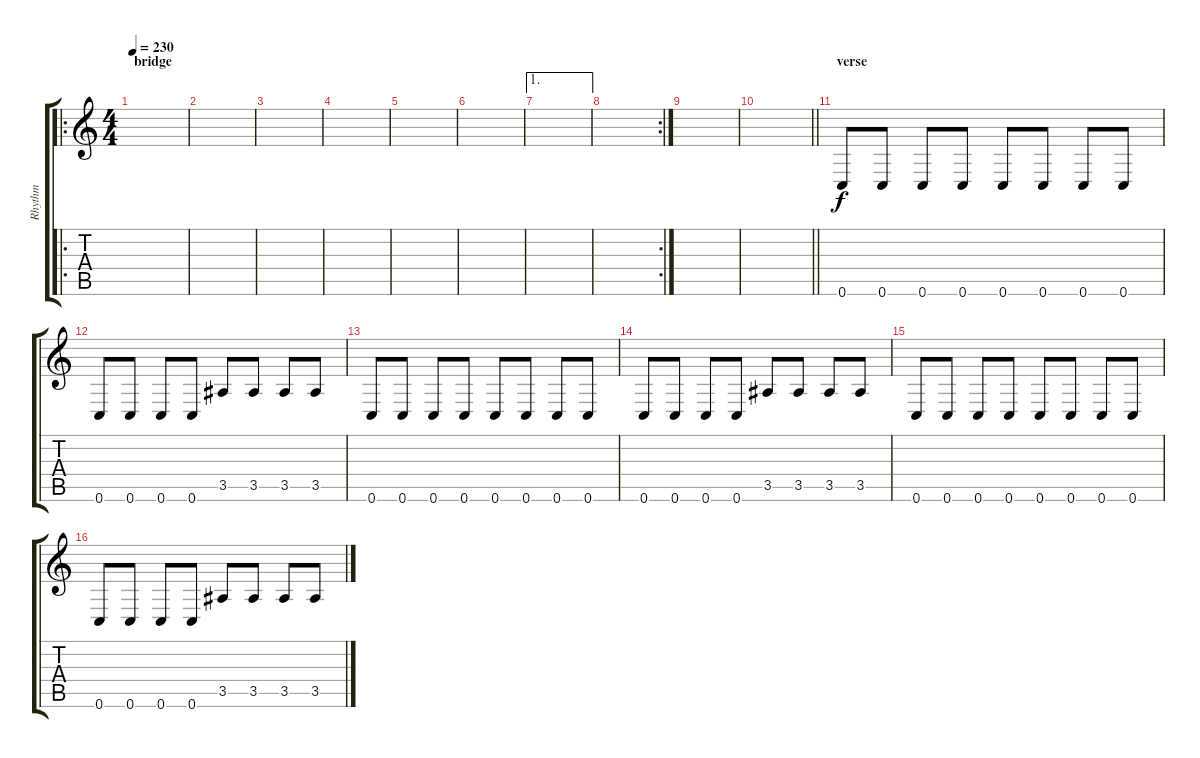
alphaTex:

\track ("Rhythm" "Rhythm") {instrument distortionguitar}
\staff {score tabs}
\tuning (D4 A3 F3 C3 G2 C2) {hide}
\ro
\ts (4 4)
\section ("" "bridge")
\tempo 230
\clef g2
\ks c
|
|
|
|
|
|
\ae 1
|
\rc 2
|
|
\barLineRight lightlight
|
\section ("" "verse")
0.6.8 0.6.8 0.6.8 0.6.8 0.6.8 0.6.8 0.6.8 0.6.8 |
0.6.8 0.6.8 0.6.8 0.6.8 3.5.8 3.5.8 3.5.8 3.5.8 |
0.6.8 0.6.8 0.6.8 0.6.8 0.6.8 0.6.8 0.6.8 0.6.8 |
0.6.8 0.6.8 0.6.8 0.6.8 3.5.8 3.5.8 3.5.8 3.5.8 |
0.6.8 0.6.8 0.6.8 0.6.8 0.6.8 0.6.8 0.6.8 0.6.8 |
0.6.8 0.6.8 0.6.8 0.6.8 3.5.8 3.5.8 3.5.8 3.5.8
